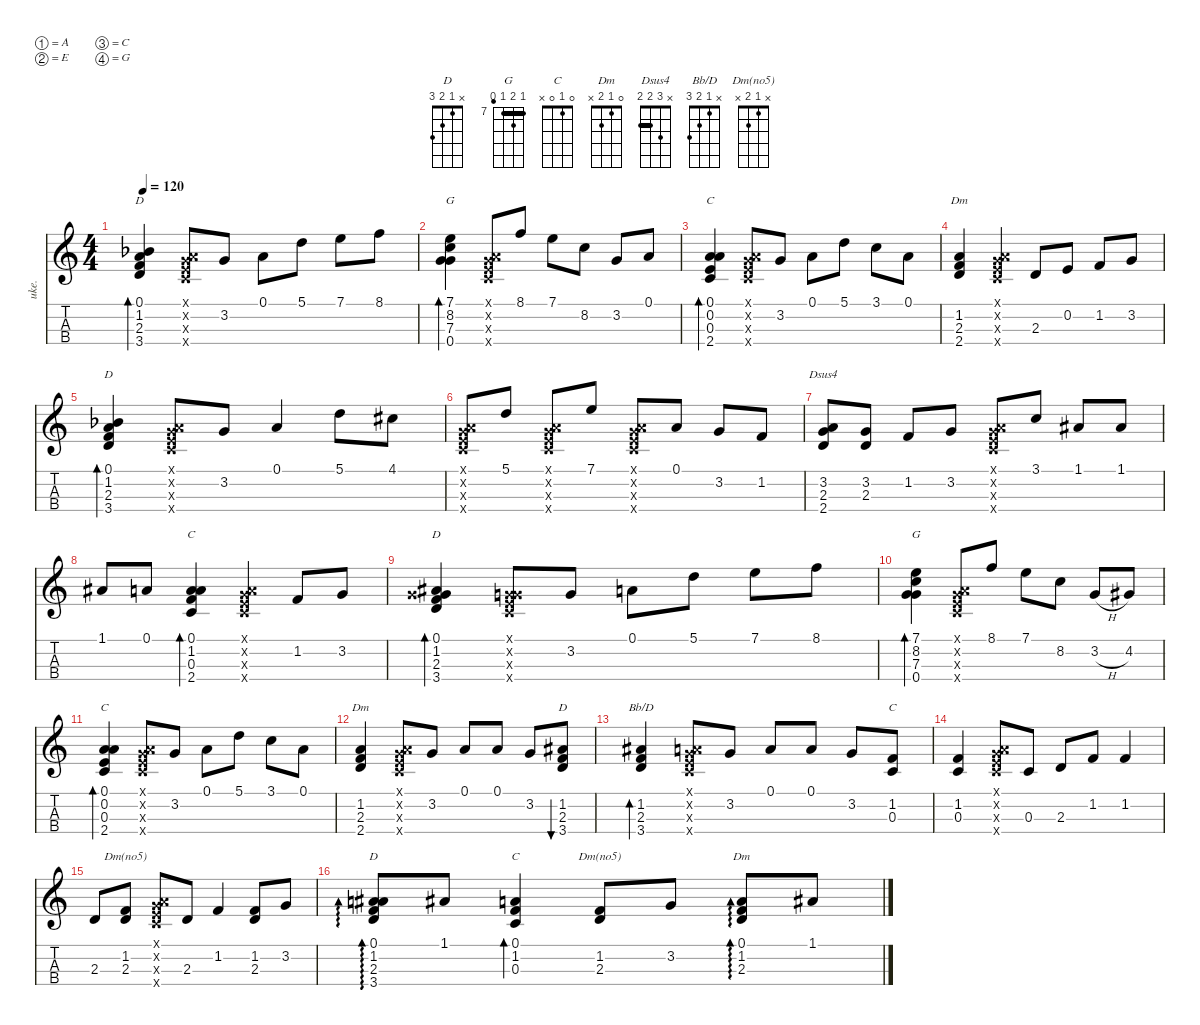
\defaultSystemsLayout 4
\hideDynamics
\bracketExtendMode nobrackets
\otherSystemsTrackNameOrientation horizontal
\track ("Ukulele" "uke.") {instrument acousticguitarnylon}
\staff {score tabs}
\tuning (A4 E4 C4 G4)
\displaytranspose 0
\chord ("D" 0 1 2 3) {showfingering false}
\chord ("G" 7 8 7 6) {firstfret 7 showfingering false barre 7}
\chord ("C" 0 0 0 2) {showfingering false}
\chord ("Dm" x 1 2 2) {showfingering false}
\chord ("Dsus4" x 3 2 2) {showfingering false barre 2}
\chord ("C" 0 1 0 2) {showfingering false}
\chord ("D" x 1 2 3) {showfingering false}
\chord ("Bb/D" x 1 2 3) {showfingering false}
\chord ("C" x 1 0 x) {showfingering false}
\chord ("Dm(no5)" x 1 2 x) {showfingering false}
\chord ("C" 0 1 0 x) {showfingering false}
\chord ("Dm" 0 1 2 x) {showfingering false}
\ts (4 4)
\tempo 120
\clef g2
\ks c
(0.1 1.2 2.3 3.4{acc b}).4{bd 30 ch "D" dy mf instrument acousticguitarnylon beam Up} (0.1{x} 0.2{x} 0.3{x} 0.4{x}).8{beam Up} 3.2.8{beam Up} 0.1.8{beam Down} 5.1.8{beam Down} 7.1.8{beam Down} 8.1.8{beam Down} |
(7.1 8.2 7.3 0.4).4{bd 30 ch "G" beam Down} (0.4{x} 0.3{x} 0.2{x} 0.1{x}).8{beam Up} 8.1.8{beam Up} 7.1.8{beam Down} 8.2.8{beam Down} 3.2.8{beam Up} 0.1.8{beam Up} |
(2.4 0.3 0.2 0.1).4{bd 30 ch "C" beam Up} (0.1{x} 0.2{x} 0.3{x} 0.4{x}).8{beam Up} 3.2.8{beam Up} 0.1.8{beam Down} 5.1.8{beam Down} 3.1.8{beam Down} 0.1.8{beam Down} |
(1.2 2.3 2.4).4{ch "Dm" beam Up} (0.4{x} 0.3{x} 0.2{x} 0.1{x}).4{beam Up} 2.3.8{beam Up} 0.2.8{beam Up} 1.2.8{beam Up} 3.2.8{beam Up} |
(0.1 1.2 2.3 3.4{acc b}).4{bd 30 ch "D" beam Up} (0.4{x} 0.3{x} 0.2{x} 0.1{x}).8{beam Up} 3.2.8{beam Up} 0.1.4{beam Up} 5.1.8{beam Down} 4.1{acc #}.8{beam Down} |
(0.1{x} 0.2{x} 0.3{x} 0.4{x}).8{beam Up} 5.1.8{beam Up} (0.1{x} 0.2{x} 0.3{x} 0.4{x}).8{beam Up} 7.1.8{beam Up} (0.1{x} 0.2{x} 0.3{x} 0.4{x}).8{beam Up} 0.1.8{beam Up} 3.2.8{beam Up} 1.2.8{beam Up} |
(3.2 2.3 2.4).8{ch "Dsus4" beam Up} (3.2 2.3).8{beam Up} 1.2.8{beam Up} 3.2.8{beam Up} (0.1{x} 0.2{x} 0.3{x} 0.4{x}).8{beam Up} 3.1.8{beam Up} 1.1{acc #}.8{beam Up} 1.1{acc #}.8{beam Up} |
1.1{acc #}.8{beam Up} 0.1.8{beam Up} (0.1 1.2 0.3 2.4).4{bd 30 ch "C" beam Up} (0.4{x} 0.3{x} 0.2{x} 0.1{x}).4{beam Up} 1.2.8{beam Up} 3.2.8{beam Up} |
(1.2 2.3 3.4{acc #} 0.1{acc x}).4{bd 30 ch "D" beam Up} (0.1{x acc x} 0.2{x} 0.3{x} 0.4{x}).8{beam Up} 3.2.8{beam Up} 0.1.8{beam Down} 5.1.8{beam Down} 7.1.8{beam Down} 8.1.8{beam Down} |
(7.1 8.2 7.3 0.4).4{bd 30 ch "G" beam Down} (0.4{x} 0.3{x} 0.2{x} 0.1{x}).8{beam Up} 8.1.8{beam Up} 7.1.8{beam Down} 8.2.8{beam Down} 3.2{h}.8{beam Up} 4.2{acc #}.8{beam Up} |
(0.1 0.2 0.3 2.4).4{bd 30 ch "C" beam Up} (0.4{x} 0.3{x} 0.2{x} 0.1{x}).8{beam Up} 3.2.8{beam Up} 0.1.8{beam Down} 5.1.8{beam Down} 3.1.8{beam Down} 0.1.8{beam Down} |
(1.2 2.3 2.4).4{ch "Dm" beam Up} (0.4{x} 0.3{x} 0.2{x} 0.1{x}).8{beam Up} 3.2.8{beam Up} 0.1.8{beam Up} 0.1.8{beam Up} 3.2.8{beam Up} (1.2 2.3 3.4{acc #}).8{bu 30 ch "D" beam Up} |
(1.2 2.3 3.4{acc #}).4{bd 30 ch "Bb/D" beam Up} (0.4{x} 0.3{x} 0.2{x} 0.1{x}).8{beam Up} 3.2.8{beam Up} 0.1.8{beam Up} 0.1.8{beam Up} 3.2.8{beam Up} (1.2 0.3).8{ch "C" beam Up} |
(1.2 0.3).4{beam Up} (0.3{x} 0.2{x} 0.1{x} 0.4{x}).8{beam Up} 0.3.8{beam Up} 2.3.8{beam Up} 1.2.8{beam Up} 1.2.4{beam Up} |
2.3.8{beam Up} (1.2 2.3).8{ch "Dm(no5)" beam Up} (0.3{x} 0.2{x} 0.1{x} 0.4{x}).8{beam Up} 2.3.8{beam Up} 1.2.4{beam Up} (1.2 2.3).8{beam Up} 3.2.8{beam Up} |
(1.2 2.3 3.4{acc #} 0.1).8{ad 0 ch "D" beam Up} 1.1{acc #}.8{beam Up} (0.1 1.2 0.3).4{bd 30 ch "C" beam Up} (1.2 2.3).8{ch "Dm(no5)" beam Up} 3.2.8{beam Up} (0.1 1.2 2.3).8{ad 0 ch "Dm" beam Up} 1.1{acc #}.8{beam Up}
